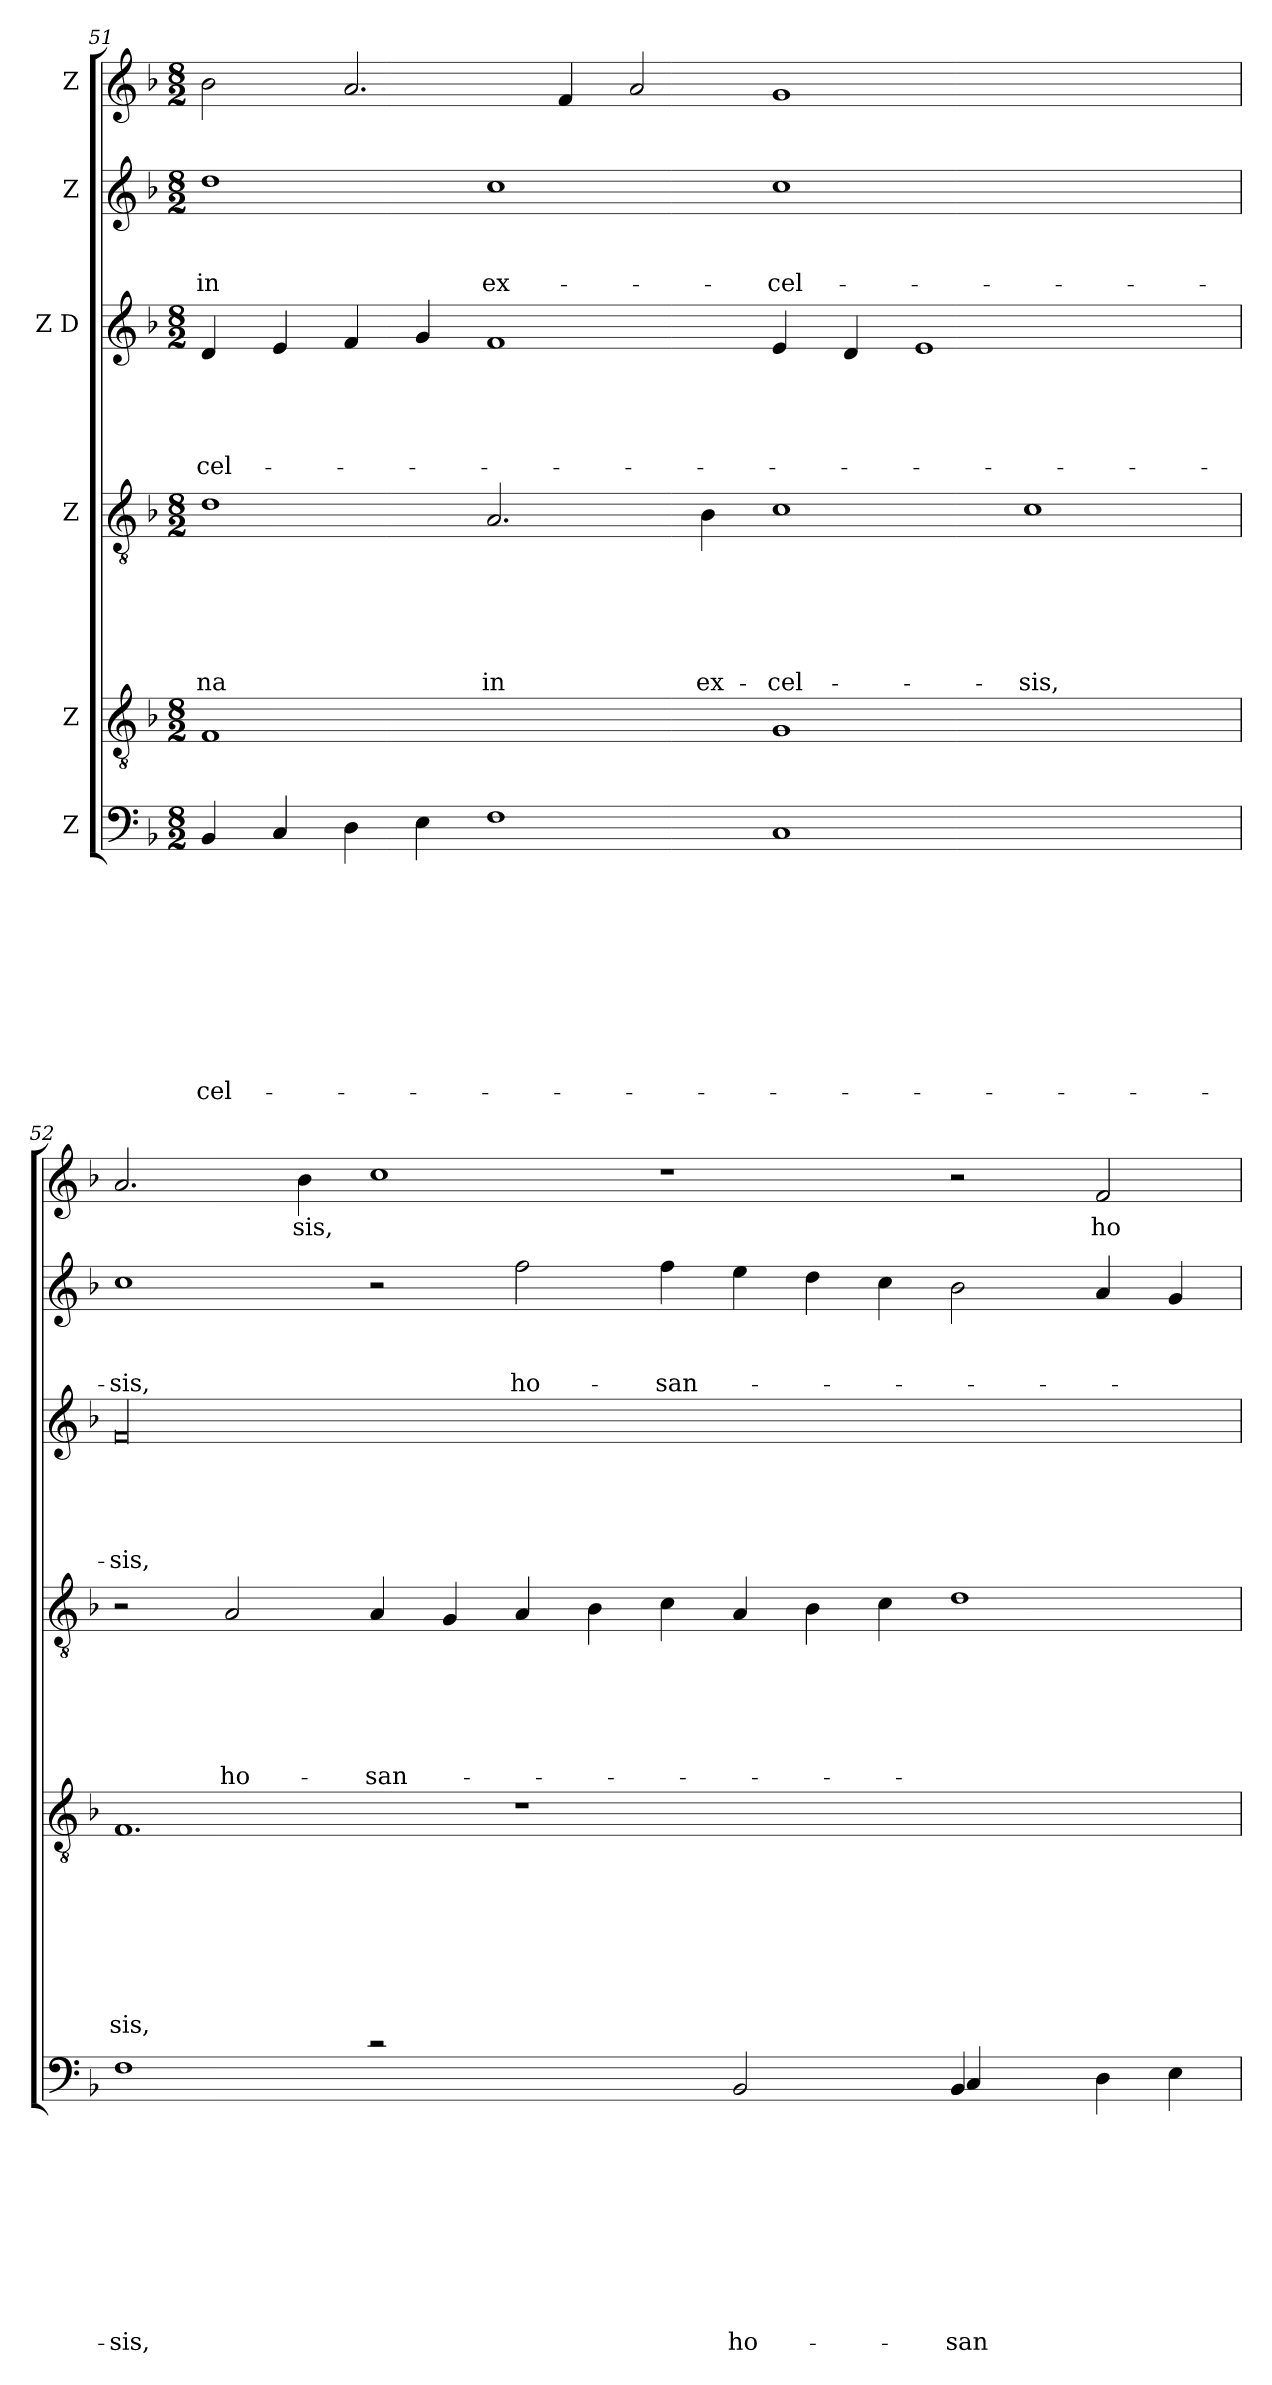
**kern	**text	**text	**text	**text	**text	**text	**text	**text	**text	**text	**kern	**text	**text	**text	**text	**text	**text	**text	**text	**kern	**text	**text	**text	**text	**text	**text	**kern	**text	**text	**text	**text	**text	**kern	**text	**text	**text	**kern	**text
*part6	*part6	*part6	*part6	*part6	*part6	*part6	*part6	*part6	*part6	*part6	*part5	*part5	*part5	*part5	*part5	*part5	*part5	*part5	*part5	*part4	*part4	*part4	*part4	*part4	*part4	*part4	*part3	*part3	*part3	*part3	*part3	*part3	*part2	*part2	*part2	*part2	*part1	*part1
*staff6	*staff6	*staff6	*staff6	*staff6	*staff6	*staff6	*staff6	*staff6	*staff6	*staff6	*staff5	*staff5	*staff5	*staff5	*staff5	*staff5	*staff5	*staff5	*staff5	*staff4	*staff4	*staff4	*staff4	*staff4	*staff4	*staff4	*staff3	*staff3	*staff3	*staff3	*staff3	*staff3	*staff2	*staff2	*staff2	*staff2	*staff1	*staff1
*I"Z	*	*	*	*	*	*	*	*	*	*	*I"Z	*	*	*	*	*	*	*	*	*I"Z	*	*	*	*	*	*	*I"Z D	*	*	*	*	*	*I"Z	*	*	*	*I"Z	*
!!LO:PB:g=z
*clefF4	*	*	*	*	*	*	*	*	*	*	*clefGv2	*	*	*	*	*	*	*	*	*clefGv2	*	*	*	*	*	*	*clefG2	*	*	*	*	*	*clefG2	*	*	*	*clefG2	*
*k[b-]	*	*	*	*	*	*	*	*	*	*	*k[b-]	*	*	*	*	*	*	*	*	*k[b-]	*	*	*	*	*	*	*k[b-]	*	*	*	*	*	*k[b-]	*	*	*	*k[b-]	*
*F:	*	*	*	*	*	*	*	*	*	*	*F:	*	*	*	*	*	*	*	*	*F:	*	*	*	*	*	*	*F:	*	*	*	*	*	*F:	*	*	*	*F:	*
*M8/2	*	*	*	*	*	*	*	*	*	*	*M8/2	*	*	*	*	*	*	*	*	*M8/2	*	*	*	*	*	*	*M8/2	*	*	*	*	*	*M8/2	*	*	*	*M8/2	*
=51	=51	=51	=51	=51	=51	=51	=51	=51	=51	=51	=51	=51	=51	=51	=51	=51	=51	=51	=51	=51	=51	=51	=51	=51	=51	=51	=51	=51	=51	=51	=51	=51	=51	=51	=51	=51	=51	=51
!	!	!	!	!	!	!	!	!	!	!LO:LY:b	!	!	!	!	!	!	!	!	!	!	!	!	!	!	!	!LO:LY:b	!	!	!	!	!	!LO:LY:b	!	!	!	!LO:LY:b	!	!
4BB-/	.	.	.	.	.	.	.	.	.	-cel-	1F	.	.	.	.	.	.	.	.	1d	.	.	.	.	.	na	4d/	.	.	.	.	-cel-	1dd	.	.	in	2b-\	.
4C/	.	.	.	.	.	.	.	.	.	.	.	.	.	.	.	.	.	.	.	.	.	.	.	.	.	.	4e/	.	.	.	.	.	.	.	.	.	.	.
4D\	.	.	.	.	.	.	.	.	.	.	.	.	.	.	.	.	.	.	.	.	.	.	.	.	.	.	4f/	.	.	.	.	.	.	.	.	.	2.a/	.
4E\	.	.	.	.	.	.	.	.	.	.	.	.	.	.	.	.	.	.	.	.	.	.	.	.	.	.	4g/	.	.	.	.	.	.	.	.	.	.	.
!	!	!	!	!	!	!	!	!	!	!	!	!	!	!	!	!	!	!	!	!	!	!	!	!	!	!LO:LY:b	!	!	!	!	!	!	!	!	!	!LO:LY:b	!	!
1F	.	.	.	.	.	.	.	.	.	.	1ryy	.	.	.	.	.	.	.	.	2.A/	.	.	.	.	.	in	1f	.	.	.	.	.	1cc	.	.	ex-	.	.
.	.	.	.	.	.	.	.	.	.	.	.	.	.	.	.	.	.	.	.	.	.	.	.	.	.	.	.	.	.	.	.	.	.	.	.	.	4f/	.
.	.	.	.	.	.	.	.	.	.	.	.	.	.	.	.	.	.	.	.	.	.	.	.	.	.	.	.	.	.	.	.	.	.	.	.	.	2a/	.
!	!	!	!	!	!	!	!	!	!	!	!	!	!	!	!	!	!	!	!	!	!	!	!	!	!	!LO:LY:b	!	!	!	!	!	!	!	!	!	!	!	!
.	.	.	.	.	.	.	.	.	.	.	.	.	.	.	.	.	.	.	.	4B-\	.	.	.	.	.	ex-	.	.	.	.	.	.	.	.	.	.	.	.
!	!	!	!	!	!	!	!	!	!	!	!	!	!	!	!	!	!	!	!	!	!	!	!	!	!	!LO:LY:b	!	!	!	!	!	!	!	!	!	!LO:LY:b:rj	!	!
1C	.	.	.	.	.	.	.	.	.	.	1G	.	.	.	.	.	.	.	.	1c	.	.	.	.	.	-cel-	4e/	.	.	.	.	.	1cc	.	.	-cel-	1g	.
.	.	.	.	.	.	.	.	.	.	.	.	.	.	.	.	.	.	.	.	.	.	.	.	.	.	.	4d/	.	.	.	.	.	.	.	.	.	.	.
.	.	.	.	.	.	.	.	.	.	.	.	.	.	.	.	.	.	.	.	.	.	.	.	.	.	.	1e	.	.	.	.	.	.	.	.	.	.	.
!	!	!	!	!	!	!	!	!	!	!	!	!	!	!	!	!	!	!	!	!	!	!	!	!	!	!LO:LY:b	!	!	!	!	!	!	!	!	!	!	!	!
1ryy	.	.	.	.	.	.	.	.	.	.	1ryy	.	.	.	.	.	.	.	.	1c	.	.	.	.	.	-sis,	.	.	.	.	.	.	1ryy	.	.	.	1ryy	.
.	.	.	.	.	.	.	.	.	.	.	.	.	.	.	.	.	.	.	.	.	.	.	.	.	.	.	2ryy	.	.	.	.	.	.	.	.	.	.	.
=52	=52	=52	=52	=52	=52	=52	=52	=52	=52	=52	=52	=52	=52	=52	=52	=52	=52	=52	=52	=52	=52	=52	=52	=52	=52	=52	=52	=52	=52	=52	=52	=52	=52	=52	=52	=52	=52	=52
!	!	!	!	!	!	!	!	!	!	!LO:LY:b	!	!	!	!	!	!	!	!	!LO:LY:b	!	!	!	!	!	!	!	!	!	!	!	!	!LO:LY:b	!	!	!	!LO:LY:b	!	!
*^	*	*	*	*	*	*	*	*	*	*	*	*	*	*	*	*	*	*	*	*	*	*	*	*	*	*	*	*	*	*	*	*	*	*	*	*	*	*
1F	0.ryy	.	.	.	.	.	.	.	.	.	-sis,	1.F	.	.	.	.	.	.	.	-sis,	2r	.	.	.	.	.	.	00f	.	.	.	.	-sis,	1cc	.	.	-sis,	2.a/	.
!	!	!	!	!	!	!	!	!	!	!	!	!	!	!	!	!	!	!	!	!	!	!	!	!	!	!	!LO:LY:b	!	!	!	!	!	!	!	!	!	!	!	!
.	.	.	.	.	.	.	.	.	.	.	.	.	.	.	.	.	.	.	.	.	2A/	.	.	.	.	.	ho-	.	.	.	.	.	.	.	.	.	.	.	.
!	!	!	!	!	!	!	!	!	!	!	!	!	!	!	!	!	!	!	!	!	!	!	!	!	!	!	!	!	!	!	!	!	!	!	!	!	!	!	!LO:LY:b
.	.	.	.	.	.	.	.	.	.	.	.	.	.	.	.	.	.	.	.	.	.	.	.	.	.	.	.	.	.	.	.	.	.	.	.	.	.	4b-\	-sis,
!	!	!	!	!	!	!	!	!	!	!	!	!	!	!	!	!	!	!	!	!	!	!	!	!	!	!	!LO:LY:b	!	!	!	!	!	!	!	!	!	!	!	!
2rc	.	.	.	.	.	.	.	.	.	.	.	.	.	.	.	.	.	.	.	.	4A/	.	.	.	.	.	-san-	.	.	.	.	.	.	2r	.	.	.	1cc	.
.	.	.	.	.	.	.	.	.	.	.	.	.	.	.	.	.	.	.	.	.	4G/	.	.	.	.	.	.	.	.	.	.	.	.	.	.	.	.	.	.
!	!	!	!	!	!	!	!	!	!	!	!	!	!	!	!	!	!	!	!	!	!	!	!	!	!	!	!	!	!	!	!	!	!	!	!	!	!LO:LY:b	!	!
2.ryy	.	.	.	.	.	.	.	.	.	.	.	1r	.	.	.	.	.	.	.	.	4A/	.	.	.	.	.	.	.	.	.	.	.	.	2ff\	.	.	ho-	.	.
.	.	.	.	.	.	.	.	.	.	.	.	.	.	.	.	.	.	.	.	.	4B-\	.	.	.	.	.	.	.	.	.	.	.	.	.	.	.	.	.	.
!	!	!	!	!	!	!	!	!	!	!	!	!	!	!	!	!	!	!	!	!	!	!	!	!	!	!	!	!	!	!	!	!	!	!	!	!	!LO:LY:b	!	!
.	.	.	.	.	.	.	.	.	.	.	.	.	.	.	.	.	.	.	.	.	4c\	.	.	.	.	.	.	.	.	.	.	.	.	4ff\	.	.	-san-	1r	.
!	!	!	!	!	!	!	!	!	!	!	!LO:LY:b	!	!	!	!	!	!	!	!	!	!	!	!	!	!	!	!	!	!	!	!	!	!	!	!	!	!	!	!
2BB-/	.	.	.	.	.	.	.	.	.	.	ho-	.	.	.	.	.	.	.	.	.	4A/	.	.	.	.	.	.	.	.	.	.	.	.	4ee\	.	.	.	.	.
.	.	.	.	.	.	.	.	.	.	.	.	1.ryy	.	.	.	.	.	.	.	.	4B-\	.	.	.	.	.	.	.	.	.	.	.	.	4dd\	.	.	.	.	.
4ryy	.	.	.	.	.	.	.	.	.	.	.	.	.	.	.	.	.	.	.	.	4c\	.	.	.	.	.	.	.	.	.	.	.	.	4cc\	.	.	.	.	.
!	!	!	!	!	!	!	!	!	!	!	!LO:LY:b	!	!	!	!	!	!	!	!	!	!	!	!	!	!	!	!	!	!	!	!	!	!	!	!	!	!	!	!
4BB-/	4C/	.	.	.	.	.	.	.	.	.	-san-	.	.	.	.	.	.	.	.	.	1d	.	.	.	.	.	.	.	.	.	.	.	.	2b-\	.	.	.	2r	.
2.ryy	4ryy	.	.	.	.	.	.	.	.	.	.	.	.	.	.	.	.	.	.	.	.	.	.	.	.	.	.	.	.	.	.	.	.	.	.	.	.	.	.
!	!	!	!	!	!	!	!	!	!	!	!	!	!	!	!	!	!	!	!	!	!	!	!	!	!	!	!	!	!	!	!	!	!	!	!	!	!	!	!LO:LY:b
.	4D\	.	.	.	.	.	.	.	.	.	.	.	.	.	.	.	.	.	.	.	.	.	.	.	.	.	.	.	.	.	.	.	.	4a/	.	.	.	2f/	ho-
.	4E\	.	.	.	.	.	.	.	.	.	.	.	.	.	.	.	.	.	.	.	.	.	.	.	.	.	.	.	.	.	.	.	.	4g/	.	.	.	.	.
*v	*v	*	*	*	*	*	*	*	*	*	*	*	*	*	*	*	*	*	*	*	*	*	*	*	*	*	*	*	*	*	*	*	*	*	*	*	*	*	*
=	=	=	=	=	=	=	=	=	=	=	=	=	=	=	=	=	=	=	=	=	=	=	=	=	=	=	=	=	=	=	=	=	=	=	=	=	=	=
*-	*-	*-	*-	*-	*-	*-	*-	*-	*-	*-	*-	*-	*-	*-	*-	*-	*-	*-	*-	*-	*-	*-	*-	*-	*-	*-	*-	*-	*-	*-	*-	*-	*-	*-	*-	*-	*-	*-
